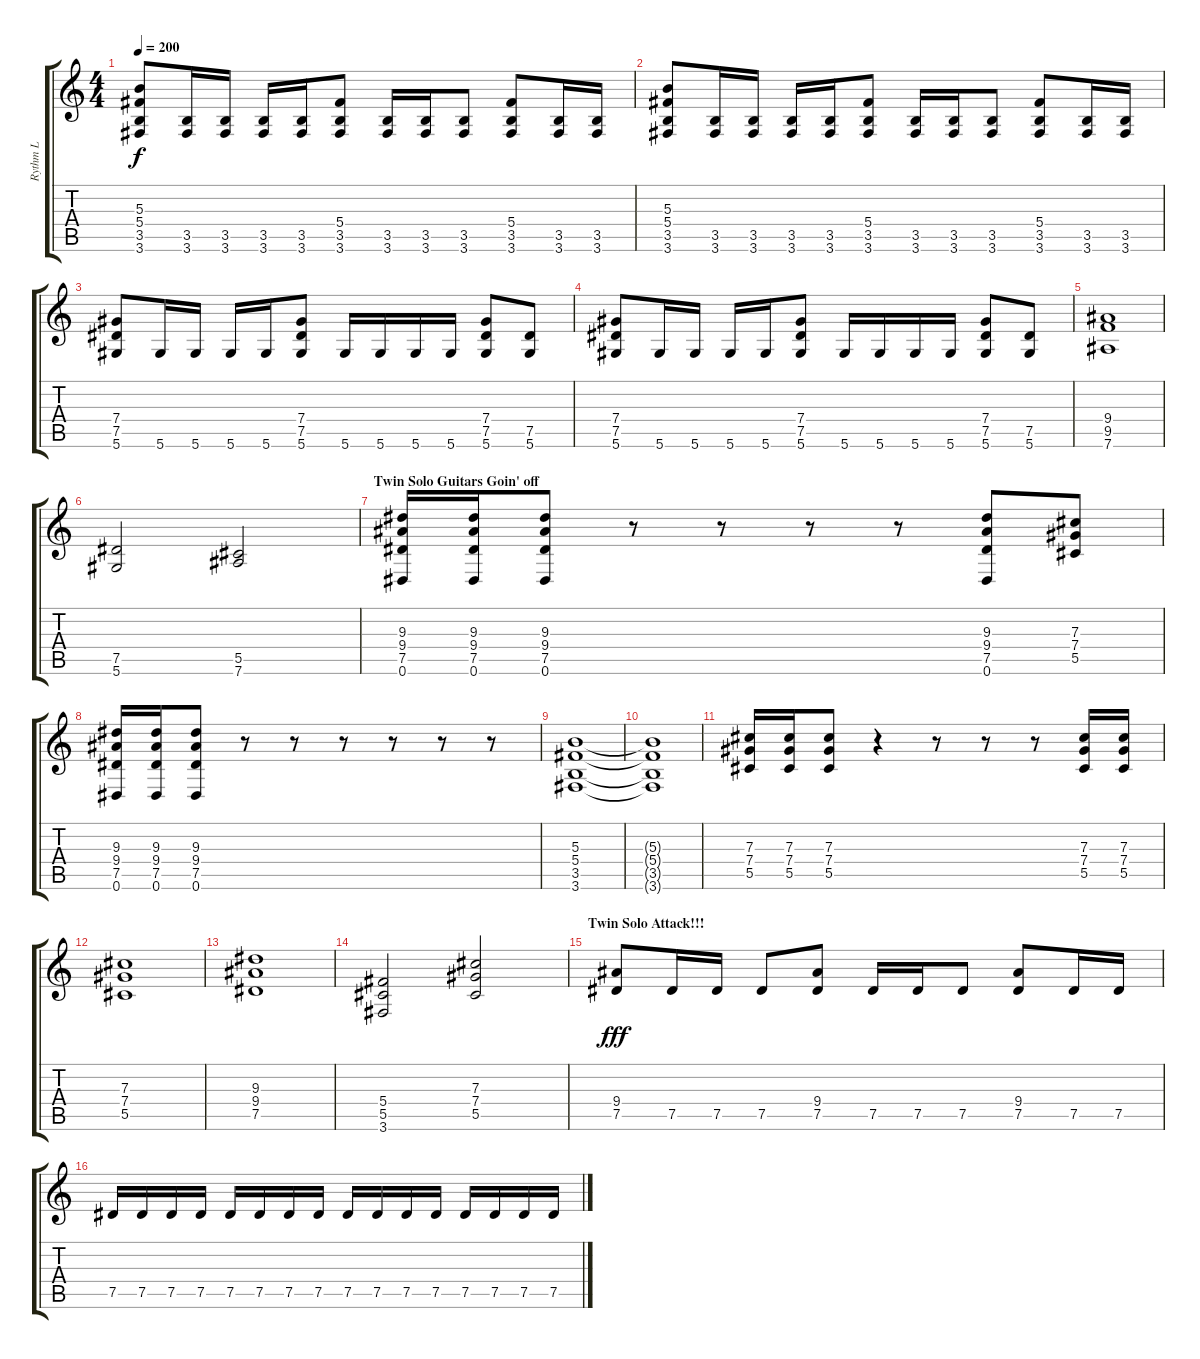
\track ("Rythm L" "Rythm L") {instrument overdrivenguitar}
\staff {score tabs}
\tuning (Eb4 Bb3 Gb3 Db3 Ab2 Eb2) {hide}
\ts (4 4)
\tempo 200
\clef g2
\ks c
(5.3 5.4 3.5 3.6).8{dy f} (3.5 3.6).16 (3.5 3.6).16 (3.5 3.6).16 (3.5 3.6).16 (5.4 3.5 3.6).8 (3.5 3.6).16 (3.5 3.6).16 (3.5 3.6).8 (5.4 3.5 3.6).8 (3.5 3.6).16 (3.5 3.6).16 |
(5.3 5.4 3.5 3.6).8 (3.5 3.6).16 (3.5 3.6).16 (3.5 3.6).16 (3.5 3.6).16 (5.4 3.5 3.6).8 (3.5 3.6).16 (3.5 3.6).16 (3.5 3.6).8 (5.4 3.5 3.6).8 (3.5 3.6).16 (3.5 3.6).16 |
(7.4 7.5 5.6).8 5.6.16 5.6.16 5.6.16 5.6.16 (7.4 7.5 5.6).8 5.6.16 5.6.16 5.6.16 5.6.16 (7.4 7.5 5.6).8 (7.5 5.6).8 |
(7.4 7.5 5.6).8 5.6.16 5.6.16 5.6.16 5.6.16 (7.4 7.5 5.6).8 5.6.16 5.6.16 5.6.16 5.6.16 (7.4 7.5 5.6).8 (7.5 5.6).8 |
(9.4 9.5 7.6).1 |
(7.5 5.6).2 (5.5 7.6).2 |
\section ("" "Twin Solo Guitars Goin' off")
(9.3 9.4 7.5 0.6).16 (9.3 9.4 7.5 0.6).16 (9.3 9.4 7.5 0.6).8 r.8 r.8 r.8 r.8 (9.3 9.4 7.5 0.6).8 (7.3 7.4 5.5).8 |
(9.3 9.4 7.5 0.6).16 (9.3 9.4 7.5 0.6).16 (9.3 9.4 7.5 0.6).8 r.8 r.8 r.8 r.8 r.8 r.8 |
(5.3 5.4 3.5 3.6).1 |
(5.3{t} 5.4{t} 3.5{t} 3.6{t}).1 |
(7.3 7.4 5.5).16 (7.3 7.4 5.5).16 (7.3 7.4 5.5).8 r.4 r.8 r.8 r.8 (7.3 7.4 5.5).16 (7.3 7.4 5.5).16 |
(7.3 7.4 5.5).1 |
(9.3 9.4 7.5).1 |
(5.4 5.5 3.6).2 (7.3 7.4 5.5).2 |
\section ("" "Twin Solo Attack!!!")
(9.4 7.5).8{dy fff} 7.5.16 7.5.16 7.5.8 (9.4 7.5).8 7.5.16 7.5.16 7.5.8 (9.4 7.5).8 7.5.16 7.5.16 |
7.5.16 7.5.16 7.5.16 7.5.16 7.5.16 7.5.16 7.5.16 7.5.16 7.5.16 7.5.16 7.5.16 7.5.16 7.5.16 7.5.16 7.5.16 7.5.16
